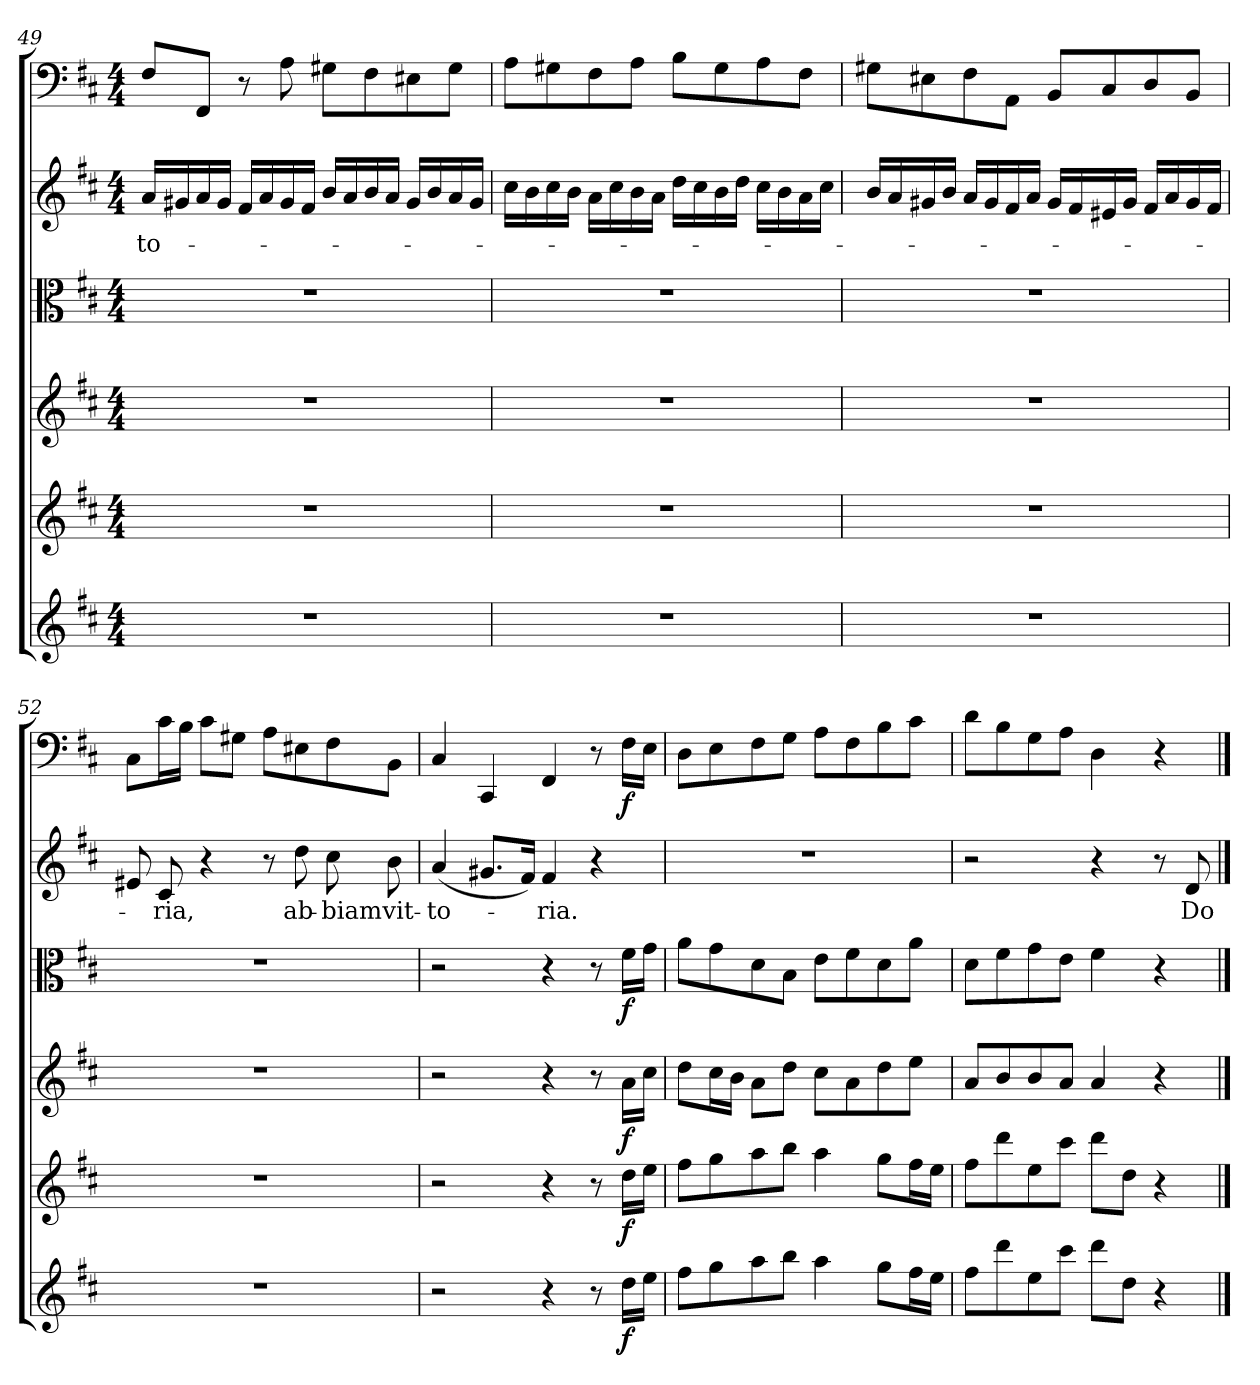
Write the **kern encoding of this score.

**kern	**dynam	**kern	**dynam	**kern	**dynam	**kern	**dynam	**kern	**text	**kern	**dynam
*part6	*part6	*part5	*part5	*part4	*part4	*part3	*part3	*part2	*part2	*part1	*part1
*staff6	*staff6	*staff5	*staff5	*staff4	*staff4	*staff3	*staff3	*staff2	*staff2	*staff1	*staff1
*clefG2	*	*clefG2	*	*clefG2	*	*clefC3	*	*clefG2	*	*clefF4	*
*k[f#c#]	*	*k[f#c#]	*	*k[f#c#]	*	*k[f#c#]	*	*k[f#c#]	*	*k[f#c#]	*
*D:	*	*D:	*	*D:	*	*D:	*	*D:	*	*D:	*
*M4/4	*	*M4/4	*	*M4/4	*	*M4/4	*	*M4/4	*	*M4/4	*
=49	=49	=49	=49	=49	=49	=49	=49	=49	=49	=49	=49
1r	.	1r	.	1r	.	1r	.	16a/LL	-to-	8F#/L	.
.	.	.	.	.	.	.	.	16g#X/	.	.	.
.	.	.	.	.	.	.	.	16a/	.	8FF#/J	.
.	.	.	.	.	.	.	.	16g#/JJ	.	.	.
.	.	.	.	.	.	.	.	16f#/LL	.	8r	.
.	.	.	.	.	.	.	.	16a/	.	.	.
.	.	.	.	.	.	.	.	16g#/	.	8A\	.
.	.	.	.	.	.	.	.	16f#/JJ	.	.	.
.	.	.	.	.	.	.	.	16b/LL	.	8G#X\L	.
.	.	.	.	.	.	.	.	16a/	.	.	.
.	.	.	.	.	.	.	.	16b/	.	8F#\	.
.	.	.	.	.	.	.	.	16a/JJ	.	.	.
.	.	.	.	.	.	.	.	16g#/LL	.	8E#X\	.
.	.	.	.	.	.	.	.	16b/	.	.	.
.	.	.	.	.	.	.	.	16a/	.	8G#\J	.
.	.	.	.	.	.	.	.	16g#/JJ	.	.	.
=50	=50	=50	=50	=50	=50	=50	=50	=50	=50	=50	=50
1r	.	1r	.	1r	.	1r	.	16cc#\LL	.	8A\L	.
.	.	.	.	.	.	.	.	16b\	.	.	.
.	.	.	.	.	.	.	.	16cc#\	.	8G#X\	.
.	.	.	.	.	.	.	.	16b\JJ	.	.	.
.	.	.	.	.	.	.	.	16a\LL	.	8F#\	.
.	.	.	.	.	.	.	.	16cc#\	.	.	.
.	.	.	.	.	.	.	.	16b\	.	8A\J	.
.	.	.	.	.	.	.	.	16a\JJ	.	.	.
.	.	.	.	.	.	.	.	16dd\LL	.	8B\L	.
.	.	.	.	.	.	.	.	16cc#\	.	.	.
.	.	.	.	.	.	.	.	16b\	.	8G#\	.
.	.	.	.	.	.	.	.	16dd\JJ	.	.	.
.	.	.	.	.	.	.	.	16cc#\LL	.	8A\	.
.	.	.	.	.	.	.	.	16b\	.	.	.
.	.	.	.	.	.	.	.	16a\	.	8F#\J	.
.	.	.	.	.	.	.	.	16cc#\JJ	.	.	.
=51	=51	=51	=51	=51	=51	=51	=51	=51	=51	=51	=51
1r	.	1r	.	1r	.	1r	.	16b/LL	.	8G#X\L	.
.	.	.	.	.	.	.	.	16a/	.	.	.
.	.	.	.	.	.	.	.	16g#X/	.	8E#X\	.
.	.	.	.	.	.	.	.	16b/JJ	.	.	.
.	.	.	.	.	.	.	.	16a/LL	.	8F#\	.
.	.	.	.	.	.	.	.	16g#/	.	.	.
.	.	.	.	.	.	.	.	16f#/	.	8AA\J	.
.	.	.	.	.	.	.	.	16a/JJ	.	.	.
.	.	.	.	.	.	.	.	16g#/LL	.	8BB/L	.
.	.	.	.	.	.	.	.	16f#/	.	.	.
.	.	.	.	.	.	.	.	16e#X/	.	8C#/	.
.	.	.	.	.	.	.	.	16g#/JJ	.	.	.
.	.	.	.	.	.	.	.	16f#/LL	.	8D/	.
.	.	.	.	.	.	.	.	16a/	.	.	.
.	.	.	.	.	.	.	.	16g#/	.	8BB/J	.
.	.	.	.	.	.	.	.	16f#/JJ	.	.	.
=52	=52	=52	=52	=52	=52	=52	=52	=52	=52	=52	=52
1r	.	1r	.	1r	.	1r	.	8e#X/	.	8C#\L	.
.	.	.	.	.	.	.	.	8c#/	-ria,	16c#\L	.
.	.	.	.	.	.	.	.	.	.	16B\JJ	.
.	.	.	.	.	.	.	.	4r	.	8c#\L	.
.	.	.	.	.	.	.	.	.	.	8G#X\J	.
.	.	.	.	.	.	.	.	8r	.	8A\L	.
.	.	.	.	.	.	.	.	8dd\	ab-	8E#X\	.
.	.	.	.	.	.	.	.	8cc#\	-biam	8F#\	.
.	.	.	.	.	.	.	.	8b\	vit-	8BB\J	.
=53	=53	=53	=53	=53	=53	=53	=53	=53	=53	=53	=53
2r	.	2r	.	2r	.	2r	.	(4a/	-to-	4C#/	.
.	.	.	.	.	.	.	.	8.g#X/L	.	4CC#/	.
.	.	.	.	.	.	.	.	16f#/Jk)	.	.	.
4r	.	4r	.	4r	.	4r	.	4f#/	-ria.	4FF#/	.
8r	.	8r	.	8r	.	8r	.	4r	.	8r	.
16dd\LL	f	16dd\LL	f	16a\LL	f	16f#\LL	f	.	.	16F#\LL	f
16ee\JJ	.	16ee\JJ	.	16cc#\JJ	.	16g\JJ	.	.	.	16E\JJ	.
=54	=54	=54	=54	=54	=54	=54	=54	=54	=54	=54	=54
8ff#\L	.	8ff#\L	.	8dd\L	.	8a\L	.	1r	.	8D\L	.
8gg\	.	8gg\	.	16cc#\L	.	8g\	.	.	.	8E\	.
.	.	.	.	16b\JJ	.	.	.	.	.	.	.
8aa\	.	8aa\	.	8a\L	.	8d\	.	.	.	8F#\	.
8bb\J	.	8bb\J	.	8dd\J	.	8B\J	.	.	.	8G\J	.
4aa\	.	4aa\	.	8cc#\L	.	8e\L	.	.	.	8A\L	.
.	.	.	.	8a\	.	8f#\	.	.	.	8F#\	.
8gg\L	.	8gg\L	.	8dd\	.	8d\	.	.	.	8B\	.
16ff#\L	.	16ff#\L	.	8ee\J	.	8a\J	.	.	.	8c#\J	.
16ee\JJ	.	16ee\JJ	.	.	.	.	.	.	.	.	.
=55	=55	=55	=55	=55	=55	=55	=55	=55	=55	=55	=55
8ff#\L	.	8ff#\L	.	8a/L	.	8d\L	.	2r	.	8d\L	.
8ddd\	.	8ddd\	.	8b/	.	8f#\	.	.	.	8B\	.
8ee\	.	8ee\	.	8b/	.	8g\	.	.	.	8G\	.
8ccc#\J	.	8ccc#\J	.	8a/J	.	8e\J	.	.	.	8A\J	.
8ddd\L	.	8ddd\L	.	4a/	.	4f#\	.	4r	.	4D\	.
8dd\J	.	8dd\J	.	.	.	.	.	.	.	.	.
4r	.	4r	.	4r	.	4r	.	8r	.	4r	.
.	.	.	.	.	.	.	.	8d/	Do-	.	.
==	==	==	==	==	==	==	==	==	==	==	==
*-	*-	*-	*-	*-	*-	*-	*-	*-	*-	*-	*-
